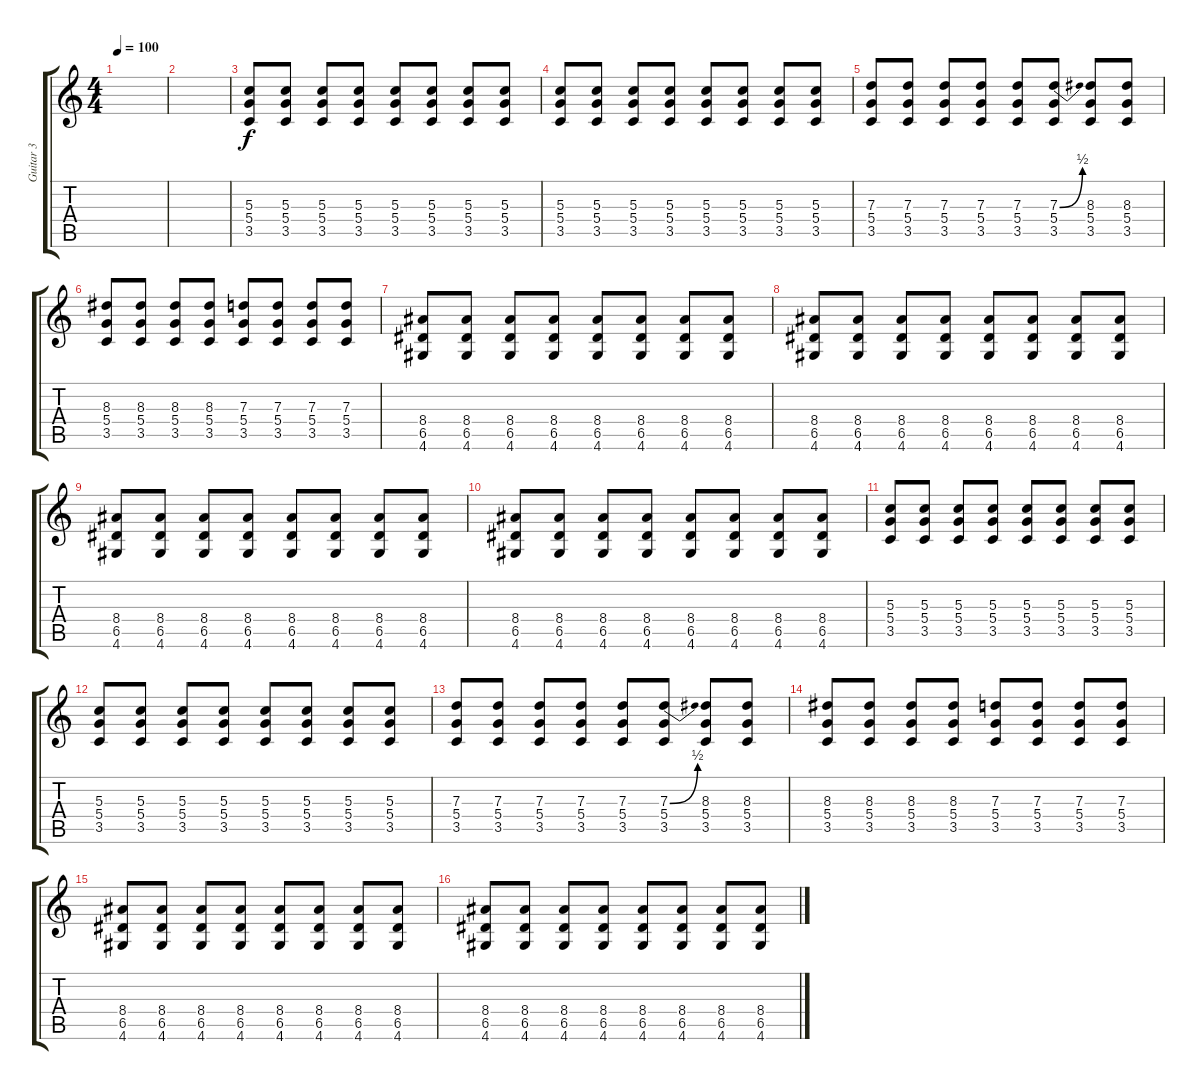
\track ("Guitar 3" "Guitar 3") {instrument acousticguitarnylon}
\staff {score tabs}
\tuning (E4 B3 G3 D3 A2 E2) {hide}
\ts (4 4)
\tempo 100
\clef g2
\ks c
|
|
(5.3 5.4 3.5).8{volume 15 instrument distortionguitar} (5.3 5.4 3.5).8 (5.3 5.4 3.5).8 (5.3 5.4 3.5).8 (5.3 5.4 3.5).8 (5.3 5.4 3.5).8 (5.3 5.4 3.5).8 (5.3 5.4 3.5).8 |
(5.3 5.4 3.5).8 (5.3 5.4 3.5).8 (5.3 5.4 3.5).8 (5.3 5.4 3.5).8 (5.3 5.4 3.5).8 (5.3 5.4 3.5).8 (5.3 5.4 3.5).8 (5.3 5.4 3.5).8 |
(7.3 5.4 3.5).8 (7.3 5.4 3.5).8 (7.3 5.4 3.5).8 (7.3 5.4 3.5).8 (7.3 5.4 3.5).8 (7.3{be (bend 0 0 60 2)} 5.4 3.5).8 (8.3 5.4 3.5).8 (8.3 5.4 3.5).8 |
(8.3 5.4 3.5).8 (8.3 5.4 3.5).8 (8.3 5.4 3.5).8 (8.3 5.4 3.5).8 (7.3 5.4 3.5).8 (7.3 5.4 3.5).8 (7.3 5.4 3.5).8 (7.3 5.4 3.5).8 |
(8.4 6.5 4.6).8 (8.4 6.5 4.6).8 (8.4 6.5 4.6).8 (8.4 6.5 4.6).8 (8.4 6.5 4.6).8 (8.4 6.5 4.6).8 (8.4 6.5 4.6).8 (8.4 6.5 4.6).8 |
(8.4 6.5 4.6).8 (8.4 6.5 4.6).8 (8.4 6.5 4.6).8 (8.4 6.5 4.6).8 (8.4 6.5 4.6).8 (8.4 6.5 4.6).8 (8.4 6.5 4.6).8 (8.4 6.5 4.6).8 |
(8.4 6.5 4.6).8 (8.4 6.5 4.6).8 (8.4 6.5 4.6).8 (8.4 6.5 4.6).8 (8.4 6.5 4.6).8 (8.4 6.5 4.6).8 (8.4 6.5 4.6).8 (8.4 6.5 4.6).8 |
(8.4 6.5 4.6).8 (8.4 6.5 4.6).8 (8.4 6.5 4.6).8 (8.4 6.5 4.6).8 (8.4 6.5 4.6).8 (8.4 6.5 4.6).8 (8.4 6.5 4.6).8 (8.4 6.5 4.6).8 |
(5.3 5.4 3.5).8 (5.3 5.4 3.5).8 (5.3 5.4 3.5).8 (5.3 5.4 3.5).8 (5.3 5.4 3.5).8 (5.3 5.4 3.5).8 (5.3 5.4 3.5).8 (5.3 5.4 3.5).8 |
(5.3 5.4 3.5).8 (5.3 5.4 3.5).8 (5.3 5.4 3.5).8 (5.3 5.4 3.5).8 (5.3 5.4 3.5).8 (5.3 5.4 3.5).8 (5.3 5.4 3.5).8 (5.3 5.4 3.5).8 |
(7.3 5.4 3.5).8 (7.3 5.4 3.5).8 (7.3 5.4 3.5).8 (7.3 5.4 3.5).8 (7.3 5.4 3.5).8 (7.3{be (bend 0 0 60 2)} 5.4 3.5).8 (8.3 5.4 3.5).8 (8.3 5.4 3.5).8 |
(8.3 5.4 3.5).8 (8.3 5.4 3.5).8 (8.3 5.4 3.5).8 (8.3 5.4 3.5).8 (7.3 5.4 3.5).8 (7.3 5.4 3.5).8 (7.3 5.4 3.5).8 (7.3 5.4 3.5).8 |
(8.4 6.5 4.6).8 (8.4 6.5 4.6).8 (8.4 6.5 4.6).8 (8.4 6.5 4.6).8 (8.4 6.5 4.6).8 (8.4 6.5 4.6).8 (8.4 6.5 4.6).8 (8.4 6.5 4.6).8 |
(8.4 6.5 4.6).8 (8.4 6.5 4.6).8 (8.4 6.5 4.6).8 (8.4 6.5 4.6).8 (8.4 6.5 4.6).8 (8.4 6.5 4.6).8 (8.4 6.5 4.6).8 (8.4 6.5 4.6).8
